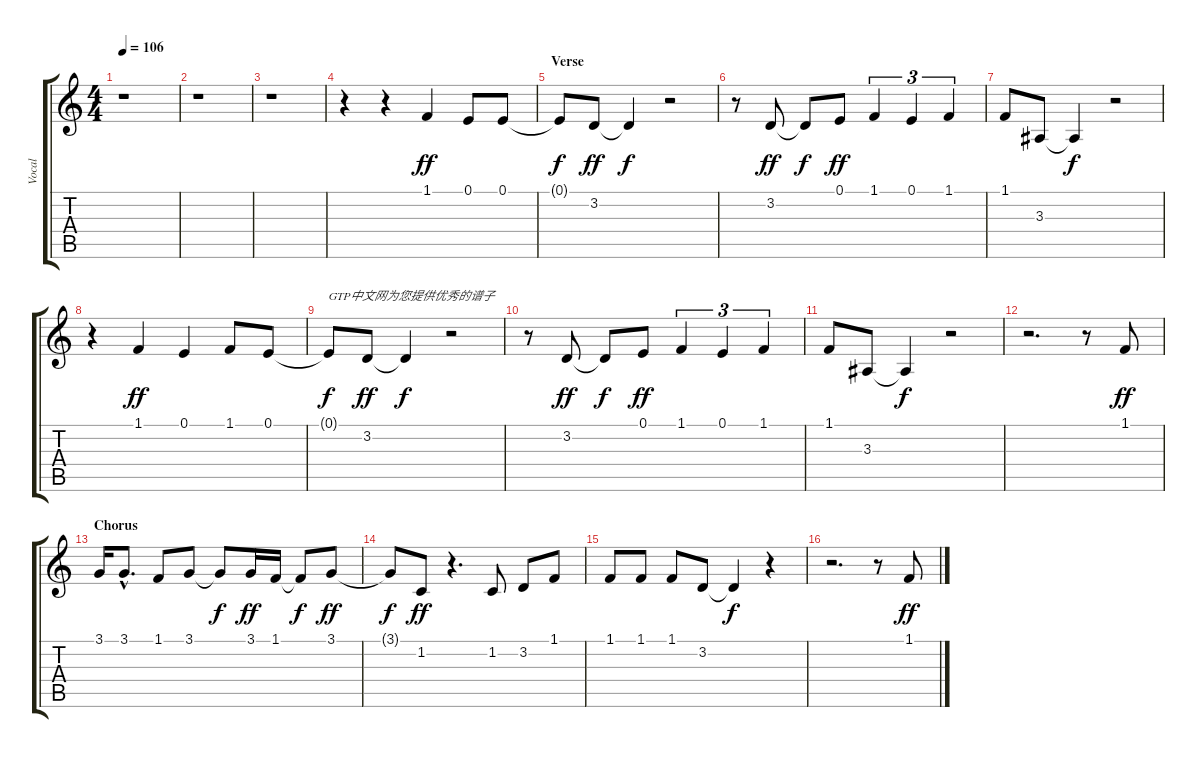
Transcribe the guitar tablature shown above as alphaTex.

\track ("Vocal" "Vocal") {instrument flute}
\staff {score tabs}
\tuning (E4 B3 G3 D3 A2 E2) {hide}
\ts (4 4)
\tempo 106
\clef g2
\ks c
r.1{dy ff} |
r.1 |
r.1 |
r.4 r.4 1.1.4 0.1.8 0.1.8 |
\section ("" "Verse")
0.1{t}.8{dy f} 3.2.8{dy ff} 3.2{t}.4{dy f} r.2 |
r.8 3.2.8{dy ff} 3.2{t}.8{dy f} 0.1.8{dy ff} 1.1.4{tu (3 2)} 0.1.4{tu (3 2)} 1.1.4{tu (3 2)} |
1.1.8 3.3.8 3.3{t}.4{dy f} r.2 |
r.4 1.1.4{dy ff} 0.1.4 1.1.8 0.1.8 |
0.1{t}.8{txt "GTP中文网为您提供优秀的谱子" dy f} 3.2.8{dy ff} 3.2{t}.4{dy f} r.2 |
r.8 3.2.8{dy ff} 3.2{t}.8{dy f} 0.1.8{dy ff} 1.1.4{tu (3 2)} 0.1.4{tu (3 2)} 1.1.4{tu (3 2)} |
1.1.8 3.3.8 3.3{t}.4{dy f} r.2 |
r.2{d} r.8 1.1.8{dy ff} |
\section ("" "Chorus")
3.1.16 3.1{hac}.8{d} 1.1.8 3.1.8 3.1{t}.8{dy f} 3.1.16{dy ff} 1.1.16 1.1{t}.8{dy f} 3.1.8{dy ff} |
3.1{t}.8{dy f} 1.2.8{dy ff} r.4{d} 1.2.8 3.2.8 1.1.8 |
1.1.8 1.1.8 1.1.8 3.2.8 3.2{t}.4{dy f} r.4 |
r.2{d} r.8 1.1.8{dy ff}
